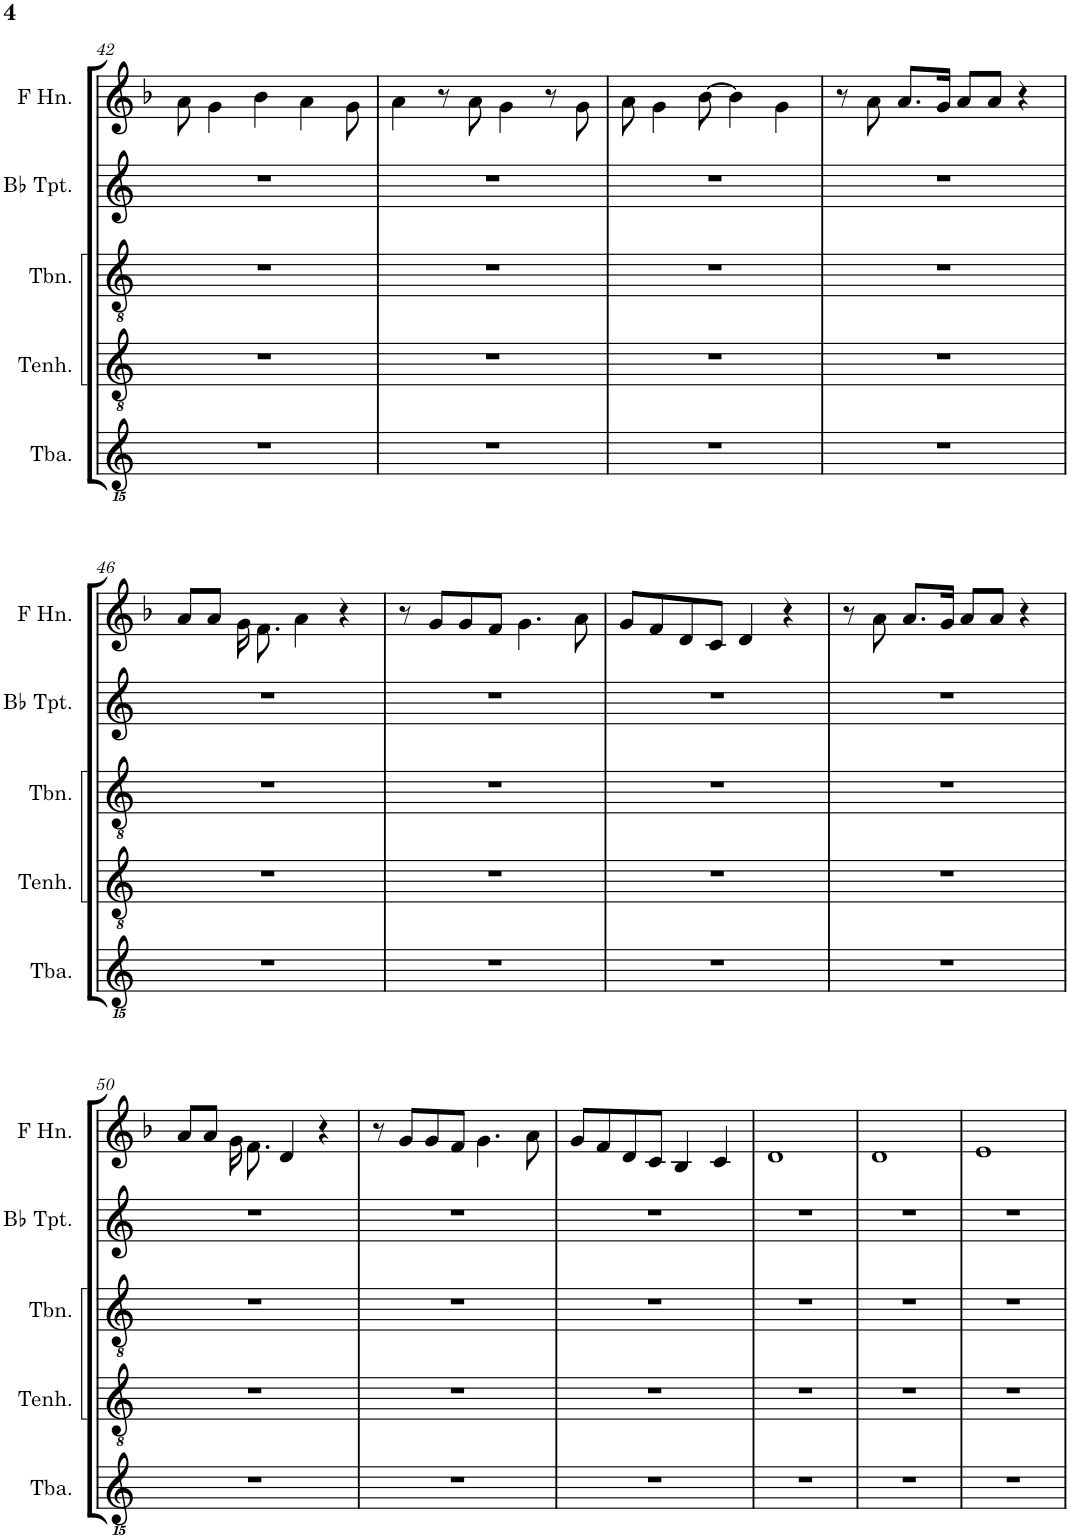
**kern	**kern	**kern	**kern	**kern
*part5	*part4	*part3	*part2	*part1
*staff5	*staff4	*staff3	*staff2	*staff1
*I"Tuba	*I"Tenorhorn	*I"Trombone	*I"Bb Trumpet	*I"Horn in F
*I'Tba.	*I'Tenh.	*I'Tbn.	*I'Bb Tpt.	*
!!LO:PB:g=z
*clefGvv2	*clefGv2	*clefGv2	*clefG2	*clefG2
*Trd1c2	*Trd1c2	*Trd1c2	*Trd1c2	*Trd4c7
*k[]	*k[]	*k[]	*k[]	*k[b-]
*M4/4	*M4/4	*M4/4	*M4/4	*M4/4
=42	=42	=42	=42	=42
1r	1r	1r	1r	8a\
.	.	.	.	4g\
.	.	.	.	4b-\
.	.	.	.	4a\
.	.	.	.	8g\
=43	=43	=43	=43	=43
1r	1r	1r	1r	4a\
.	.	.	.	8r
.	.	.	.	8a\
.	.	.	.	4g\
.	.	.	.	8r
.	.	.	.	8g\
=44	=44	=44	=44	=44
1r	1r	1r	1r	8a\
.	.	.	.	4g\
.	.	.	.	[>8b-\
.	.	.	.	4b-\]
.	.	.	.	4g\
=45	=45	=45	=45	=45
1r	1r	1r	1r	8r
.	.	.	.	8a\
.	.	.	.	8.a/L
.	.	.	.	16g/Jk
.	.	.	.	8a/L
.	.	.	.	8a/J
.	.	.	.	4r
!!LO:LB:g=z
=46	=46	=46	=46	=46
1r	1r	1r	1r	8a/L
.	.	.	.	8a/J
.	.	.	.	16g\
.	.	.	.	8.f\
.	.	.	.	4a\
.	.	.	.	4r
=47	=47	=47	=47	=47
1r	1r	1r	1r	8r
.	.	.	.	8g/L
.	.	.	.	8g/
.	.	.	.	8f/J
.	.	.	.	4.g\
.	.	.	.	8a\
=48	=48	=48	=48	=48
1r	1r	1r	1r	8g/L
.	.	.	.	8f/
.	.	.	.	8d/
.	.	.	.	8c/J
.	.	.	.	4d/
.	.	.	.	4r
=49	=49	=49	=49	=49
1r	1r	1r	1r	8r
.	.	.	.	8a\
.	.	.	.	8.a/L
.	.	.	.	16g/Jk
.	.	.	.	8a/L
.	.	.	.	8a/J
.	.	.	.	4r
!!LO:LB:g=z
=50	=50	=50	=50	=50
1r	1r	1r	1r	8a/L
.	.	.	.	8a/J
.	.	.	.	16g\
.	.	.	.	8.f\
.	.	.	.	4d/
.	.	.	.	4r
=51	=51	=51	=51	=51
1r	1r	1r	1r	8r
.	.	.	.	8g/L
.	.	.	.	8g/
.	.	.	.	8f/J
.	.	.	.	4.g\
.	.	.	.	8a\
=52	=52	=52	=52	=52
1r	1r	1r	1r	8g/L
.	.	.	.	8f/
.	.	.	.	8d/
.	.	.	.	8c/J
.	.	.	.	4B-/
.	.	.	.	4c/
=53	=53	=53	=53	=53
1r	1r	1r	1r	1d
=54	=54	=54	=54	=54
1r	1r	1r	1r	1d
=55	=55	=55	=55	=55
1r	1r	1r	1r	1e
=	=	=	=	=
*-	*-	*-	*-	*-
